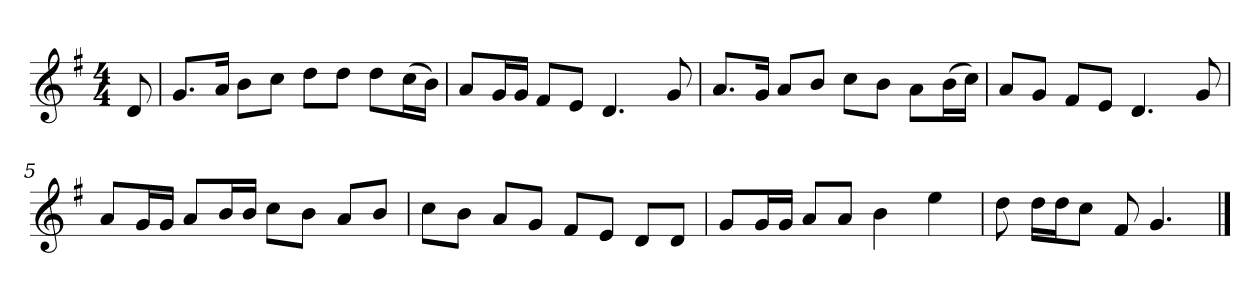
**kern
*part1
*staff1
*k[f#]
*M4/4
*MM120
=
8d
=1
8.gL
16aJk
8bL
8ccJ
8ddL
8ddJ
8ddL
(16ccL
16bJJ)
=2
8aL
16gL
16gJJ
8f#L
8eJ
4.d
8g
=3
8.aL
16gJk
8aL
8bJ
8ccL
8bJ
8aL
(16bL
16ccJJ)
=4
8aL
8gJ
8f#L
8eJ
4.d
8g
=5
8aL
16gL
16gJJ
8aL
16bL
16bJJ
8ccL
8bJ
8aL
8bJ
=6
8ccL
8bJ
8aL
8gJ
8f#L
8eJ
8dL
8dJ
=7
8gL
16gL
16gJJ
8aL
8aJ
4b
4ee
=8
8dd
16ddLL
16ddJ
8ccJ
8f#
4.g
==
*-
